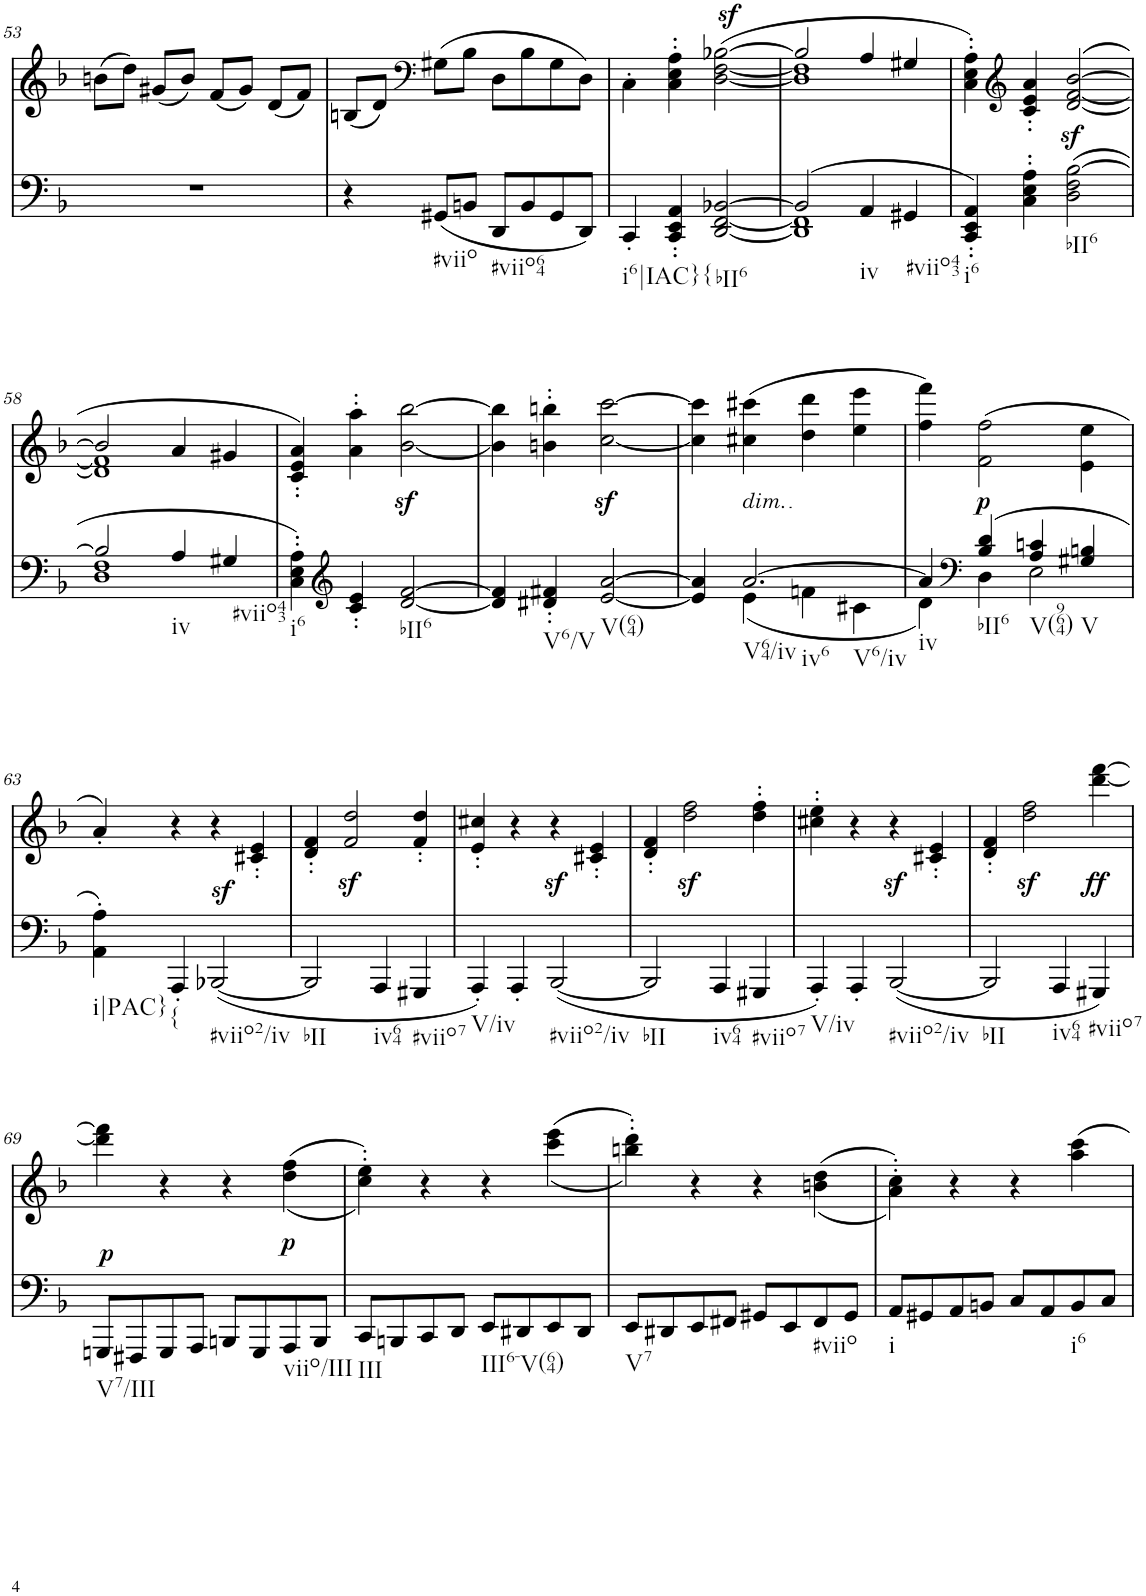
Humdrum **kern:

**kern	**dynam	**kern	**text	**dynam
*part2	*part2	*part1	*part1	*part1
*staff2	*staff2	*staff1	*staff1	*staff1
*I"piano	*	*I"piano	*	*
*I'Pno	*	*I'Pno	*	*
!!LO:PB:g=z
*clefF4	*	*clefG2	*	*
*k[b-]	*	*k[b-]	*	*
*d:	*	*d:	*	*
*M4/4	*	*M4/4	*	*
=53	=53	=53	=53	=53
1r	.	(8bn\L	.	.
.	.	8dd\J)	.	.
.	.	(8g#X/L	.	.
.	.	8b/J)	.	.
.	.	(8f/L	.	.
.	.	8g#/J)	.	.
.	.	(8d/L	.	.
.	.	8f/J)	.	.
=54	=54	=54	=54	=54
4r	.	(8Bn/L	.	.
.	.	8d/J)	.	.
*	*	*clefF4	*	*
!LO:TX:b:t=#viio	!	!	!	!
(8GG#X/L	.	(8G#X\L	.	.
8BBn/J	.	8B\J	.	.
!LO:TX:b:t=#viio64	!	!	!	!
8DD/L	.	8D\L	.	.
8BB/	.	8B\	.	.
8GG#/	.	8G#\	.	.
8DD/J)	.	8D\J)	.	.
=55	=55	=55	=55	=55
!LO:TX:b:t=i6|IAC}{	!	!	!	!
4CC'/	.	4C'\	.	.
4CC/' 4EE/' 4AA/'	.	4C\' 4E\' 4A\'	.	.
!LO:TX:b:t=bII6	!	!	!	!
[<2DD/ [2FF/ [2BB-X/	.	([2D\z> [2F\z> [>2B-X\z>	.	.
=56	=56	=56	=56	=56
*^	*	*^	*	*
(>2BB-/]	1DD] 1FF]	.	2B-/]	1D] 1F]	.	.
!LO:TX:b:t=iv	!	!	!	!	!	!
4AA/	.	.	4A/	.	.	.
!LO:TX:b:t=#viio43	!	!	!	!	!	!
4GG#X/	.	.	4G#X/	.	.	.
*v	*v	*	*	*	*	*
*	*	*v	*v	*	*
=57	=57	=57	=57	=57
!LO:TX:b:t=i6	!	!	!	!
4CC/' 4EE/' 4AA/')	.	4C\' 4E\' 4A\')	.	.
*	*	*clefG2	*	*
4C\' 4E\' 4A\'	.	4c/' 4e/' 4a/'	.	.
!LO:TX:b:t=bII6	!	!	!	!
(2D\ 2F\ [2B-\	.	([2d/z< [2f/z< [2b-/z<	.	.
!!LO:LB:g=z
=58	=58	=58	=58	=58
*^	*	*^	*	*
2B-/]	1D 1F	.	2b-/]	1d] 1f]	.	.
!LO:TX:b:t=iv	!	!	!	!	!	!
4A/	.	.	4a/	.	.	.
!LO:TX:b:t=#viio43	!	!	!	!	!	!
4G#X/	.	.	4g#X/	.	.	.
*v	*v	*	*	*	*	*
*	*	*v	*v	*	*
=59	=59	=59	=59	=59
!LO:TX:b:t=i6	!	!	!	!
4C\' 4E\' 4A\')	.	4c/' 4e/' 4a/')	.	.
*clefG2	*	*	*	*
4c/' 4e/'	.	4a\' 4aa\'	.	.
!LO:TX:b:t=bII6	!	!	!	!
[2d/ [2f/	.	[2b-\z< [2bb-\z<	.	.
=60	=60	=60	=60	=60
4d/] 4f/]	.	4b-\] 4bb-\]	.	.
!LO:TX:b:t=V6/V	!	!	!	!
4d#X/' 4f#X/'	.	4bn\' 4bbn\'	.	.
!LO:TX:b:t=V(64)	!	!	!	!
[<2e/ [2a/	.	[2cc\z< [2ccc\z<	.	.
=61	=61	=61	=61	=61
*^	*	*	*	*
!	!	!	!	!LO:LY:b	!
4e/] 4a/]	4ryy	.	4cc\] 4ccc\]	>	.
!	!	!	!LO:TX:b:i:t=dim.	!	!
!LO:TX:b:t=V64/iv	!	!	!	!	!
!LO:TX:b:t=iv6	!	!	!	!	!
!LO:TX:b:t=V6/iv	!	!	!	!	!
[2.a/	(4e\	.	(4cc#X\ 4ccc#X\	.	.
.	4fn\	.	4dd\ 4ddd\	.	.
.	4c#X\	.	4ee\ 4eee\	.	.
=62	=62	=62	=62	=62	=62
!LO:TX:b:t=iv	!	!	!	!	!
4a/]	4d\)	.	4ff\ 4fff\)	.	.
*clefF4	*	*	*	*	*
!LO:TX:b:t=bII6	!	!	!	!	!
!	!	!	!	!LO:LY:b	!LO:DY:b
(4B-/ 4d/	4D\	.	(2f\ 2ff\	p	p
!LO:TX:b:t=V(964)	!	!	!	!	!
4A/ 4cn/	2E\	.	.	.	.
!LO:TX:b:t=V	!	!	!	!	!
4G#X/ 4Bn/	.	.	4e\ 4ee\	.	.
*v	*v	*	*	*	*
!!LO:LB:g=z
=63	=63	=63	=63	=63
!LO:TX:b:t=i|PAC}	!	!	!	!
4AA\' 4A\')	.	4a'/)	.	.
!LO:TX:b:t={	!	!	!	!
4AAA'/	.	4r	.	.
!LO:TX:b:t=#viio2/iv	!	!	!	!
(<[2BBB-Xz>/	.	4r	.	.
.	.	4c#X/' 4e/'	.	.
=64	=64	=64	=64	=64
!LO:TX:b:t=bII	!	!	!	!
2BBB-/]	.	4d/' 4f/'	.	.
.	.	2f/z< 2dd/z<	.	.
!LO:TX:b:t=iv64	!	!	!	!
4AAA/	.	.	.	.
!LO:TX:b:t=#viio7	!	!	!	!
4GGG#X/	.	4f/' 4dd/'	.	.
=65	=65	=65	=65	=65
!LO:TX:b:t=V/iv	!	!	!	!
4AAA'/)	.	4e/' 4cc#X/'	.	.
4AAA'/	.	4r	.	.
!LO:TX:b:t=#viio2/iv	!	!	!	!
!	!	!	!	!LO:DY:b
(<[2BBB-/	.	4r	.	sf
.	.	4c#X/' 4e/'	.	.
=66	=66	=66	=66	=66
!LO:TX:b:t=bII	!	!	!	!
2BBB-/]	.	4d/' 4f/'	.	.
.	.	2dd\z< 2ff\z<	.	.
!LO:TX:b:t=iv64	!	!	!	!
4AAA/	.	.	.	.
!LO:TX:b:t=#viio7	!	!	!	!
4GGG#X/	.	4dd\' 4ff\'	.	.
=67	=67	=67	=67	=67
!LO:TX:b:t=V/iv	!	!	!	!
4AAA'/)	.	4cc#X\' 4ee\'	.	.
4AAA'/	.	4r	.	.
!LO:TX:b:t=#viio2/iv	!	!	!	!
!	!	!	!	!LO:DY:b
(<[2BBB-/	.	4r	.	sf
.	.	4c#X/' 4e/'	.	.
=68	=68	=68	=68	=68
!LO:TX:b:t=bII	!	!	!	!
2BBB-/]	.	4d/' 4f/'	.	.
.	.	2dd\z< 2ff\z<	.	.
!LO:TX:b:t=iv64	!	!	!	!
4AAA/	.	.	.	.
!LO:TX:b:t=#viio7	!	!	!	!
!	!	!	!LO:LY:b	!LO:DY:b
4GGG#X/)	.	[4ddd\ [4fff\	ff	ff
!!LO:LB:g=z
=69	=69	=69	=69	=69
!LO:TX:b:t=V7/III	!	!	!	!
8GGGn/L	.	4ddd\] 4fff\]	.	.
!	!LO:DY:a	!	!	!
8FFF#X/	p	.	.	.
8GGG/	.	4r	.	.
8AAA/J	.	.	.	.
8BBBn/L	.	4r	.	.
8GGG/	.	.	.	.
!LO:TX:b:t=viio/III	!	!	!	!
!	!	!	!LO:LY:b	!LO:DY:b
8AAA/	.	(<(4dd\ 4ff\	p	p
8BBB/J	.	.	.	.
=70	=70	=70	=70	=70
!LO:TX:b:t=III	!	!	!	!
8CC/L	.	4cc\' 4ee\'))	.	.
8BBBn/	.	.	.	.
8CC/	.	4r	.	.
8DD/J	.	.	.	.
!LO:TX:b:t=III6-V(64)	!	!	!	!
8EE/L	.	4r	.	.
8DD#X/	.	.	.	.
8EE/	.	(<(4ccc\ 4eee\	.	.
8DD#/J	.	.	.	.
=71	=71	=71	=71	=71
!LO:TX:b:t=V7	!	!	!	!
!	!	!	!LO:LY:b	!
8EE/L	.	4bbn\' 4ddd\'))	<	.
8DD#X/	.	.	.	.
8EE/	.	4r	.	.
8FF#X/J	.	.	.	.
8GG#X/L	.	4r	.	.
8EE/	.	.	.	.
!LO:TX:b:t=#viio	!	!	!	!
8FF#/	.	((<4bn\ 4dd\	.	.
8GG#/J	.	.	.	.
=72	=72	=72	=72	=72
!LO:TX:b:t=i	!	!	!	!
8AA/L	.	4a\' 4cc\'))	.	.
8GG#X/	.	.	.	.
8AA/	.	4r	.	.
8BBn/J	.	.	.	.
8C/L	.	4r	.	.
8AA/	.	.	.	.
!LO:TX:b:t=i6	!	!	!	!
8BB/	.	4aa\ 4ccc\	.	.
8C/J	.	.	.	.
=	=	=	=	=
*-	*-	*-	*-	*-
